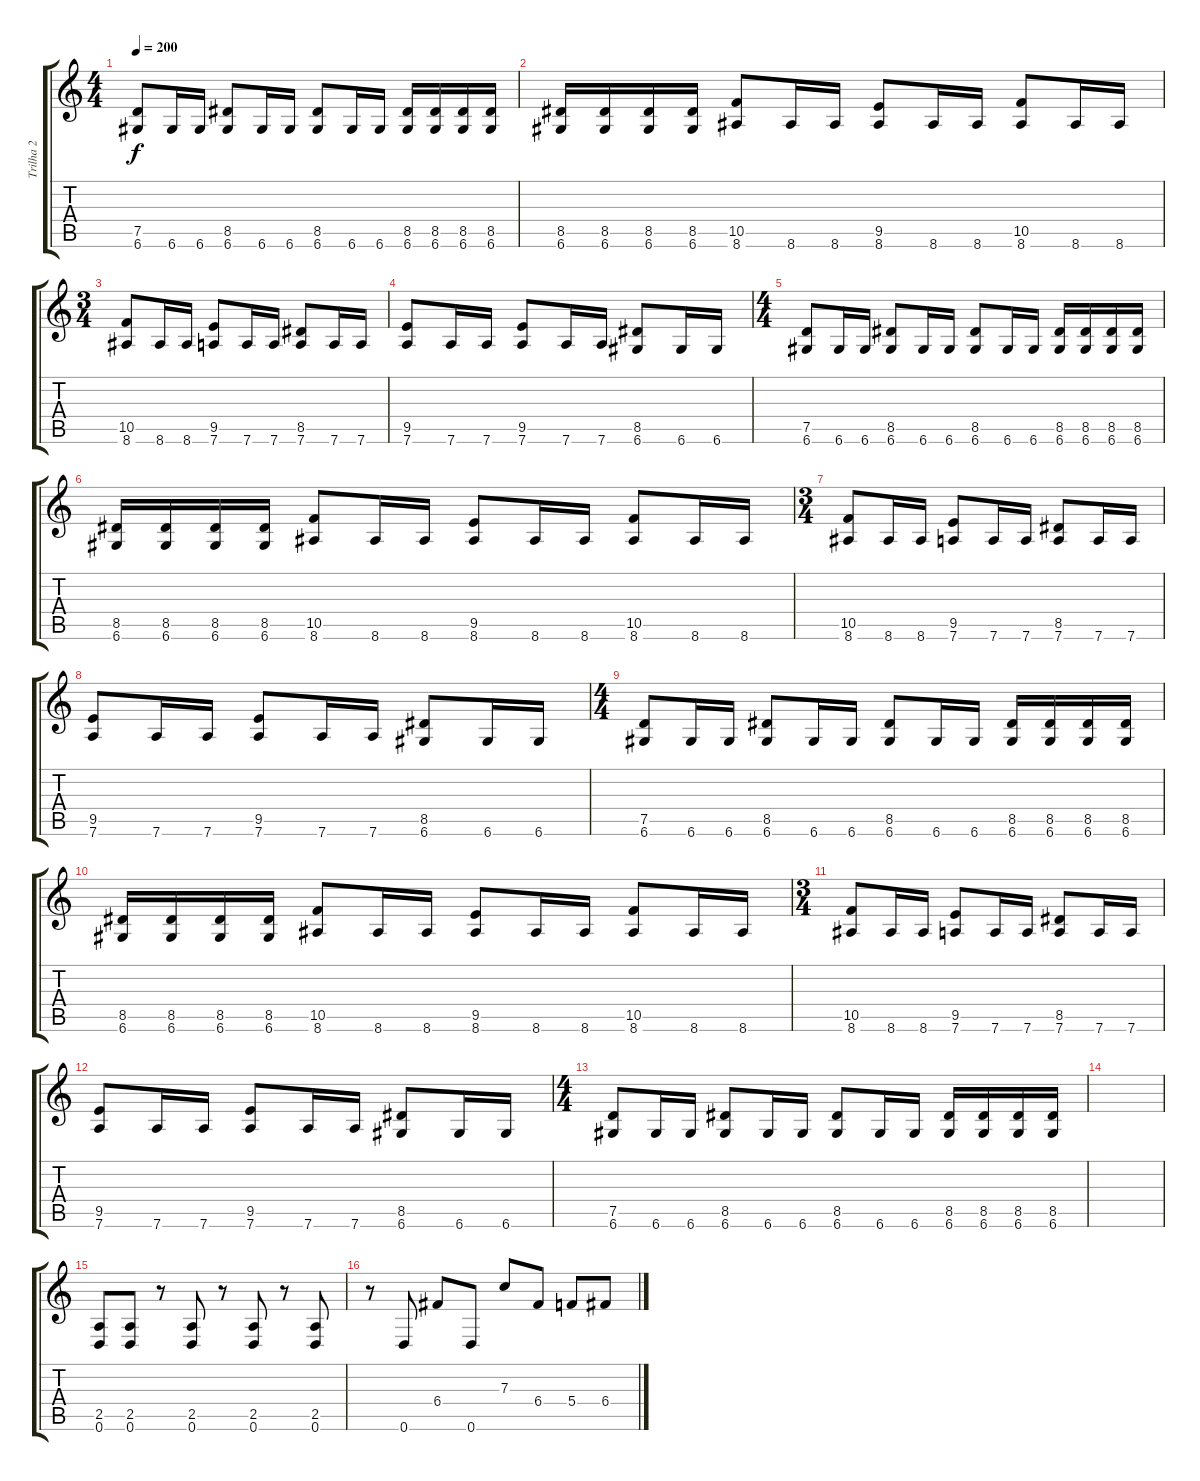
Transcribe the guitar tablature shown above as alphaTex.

\track ("Trilha 2" "Trilha 2") {instrument distortionguitar}
\staff {score tabs}
\tuning (D4 A3 F3 C3 G2 D2) {hide}
\ts (4 4)
\tempo 200
\clef g2
\ks c
(7.5 6.6).8{dy f} 6.6.16 6.6.16 (8.5 6.6).8 6.6.16 6.6.16 (8.5 6.6).8 6.6.16 6.6.16 (8.5 6.6).16 (8.5 6.6).16 (8.5 6.6).16 (8.5 6.6).16 |
(8.5 6.6).16 (8.5 6.6).16 (8.5 6.6).16 (8.5 6.6).16 (10.5 8.6).8 8.6.16 8.6.16 (9.5 8.6).8 8.6.16 8.6.16 (10.5 8.6).8 8.6.16 8.6.16 |
\ts (3 4)
(10.5 8.6).8 8.6.16 8.6.16 (9.5 7.6).8 7.6.16 7.6.16 (8.5 7.6).8 7.6.16 7.6.16 |
(9.5 7.6).8 7.6.16 7.6.16 (9.5 7.6).8 7.6.16 7.6.16 (8.5 6.6).8 6.6.16 6.6.16 |
\ts (4 4)
(7.5 6.6).8 6.6.16 6.6.16 (8.5 6.6).8 6.6.16 6.6.16 (8.5 6.6).8 6.6.16 6.6.16 (8.5 6.6).16 (8.5 6.6).16 (8.5 6.6).16 (8.5 6.6).16 |
(8.5 6.6).16 (8.5 6.6).16 (8.5 6.6).16 (8.5 6.6).16 (10.5 8.6).8 8.6.16 8.6.16 (9.5 8.6).8 8.6.16 8.6.16 (10.5 8.6).8 8.6.16 8.6.16 |
\ts (3 4)
(10.5 8.6).8 8.6.16 8.6.16 (9.5 7.6).8 7.6.16 7.6.16 (8.5 7.6).8 7.6.16 7.6.16 |
(9.5 7.6).8 7.6.16 7.6.16 (9.5 7.6).8 7.6.16 7.6.16 (8.5 6.6).8 6.6.16 6.6.16 |
\ts (4 4)
(7.5 6.6).8 6.6.16 6.6.16 (8.5 6.6).8 6.6.16 6.6.16 (8.5 6.6).8 6.6.16 6.6.16 (8.5 6.6).16 (8.5 6.6).16 (8.5 6.6).16 (8.5 6.6).16 |
(8.5 6.6).16 (8.5 6.6).16 (8.5 6.6).16 (8.5 6.6).16 (10.5 8.6).8 8.6.16 8.6.16 (9.5 8.6).8 8.6.16 8.6.16 (10.5 8.6).8 8.6.16 8.6.16 |
\ts (3 4)
(10.5 8.6).8 8.6.16 8.6.16 (9.5 7.6).8 7.6.16 7.6.16 (8.5 7.6).8 7.6.16 7.6.16 |
(9.5 7.6).8 7.6.16 7.6.16 (9.5 7.6).8 7.6.16 7.6.16 (8.5 6.6).8 6.6.16 6.6.16 |
\ts (4 4)
(7.5 6.6).8 6.6.16 6.6.16 (8.5 6.6).8 6.6.16 6.6.16 (8.5 6.6).8 6.6.16 6.6.16 (8.5 6.6).16 (8.5 6.6).16 (8.5 6.6).16 (8.5 6.6).16 |
|
(2.5 0.6).8 (2.5 0.6).8 r.8 (2.5 0.6).8 r.8 (2.5 0.6).8 r.8 (2.5 0.6).8 |
r.8 0.6.8 6.4.8 0.6.8 7.3.8 6.4.8 5.4.8 6.4.8
